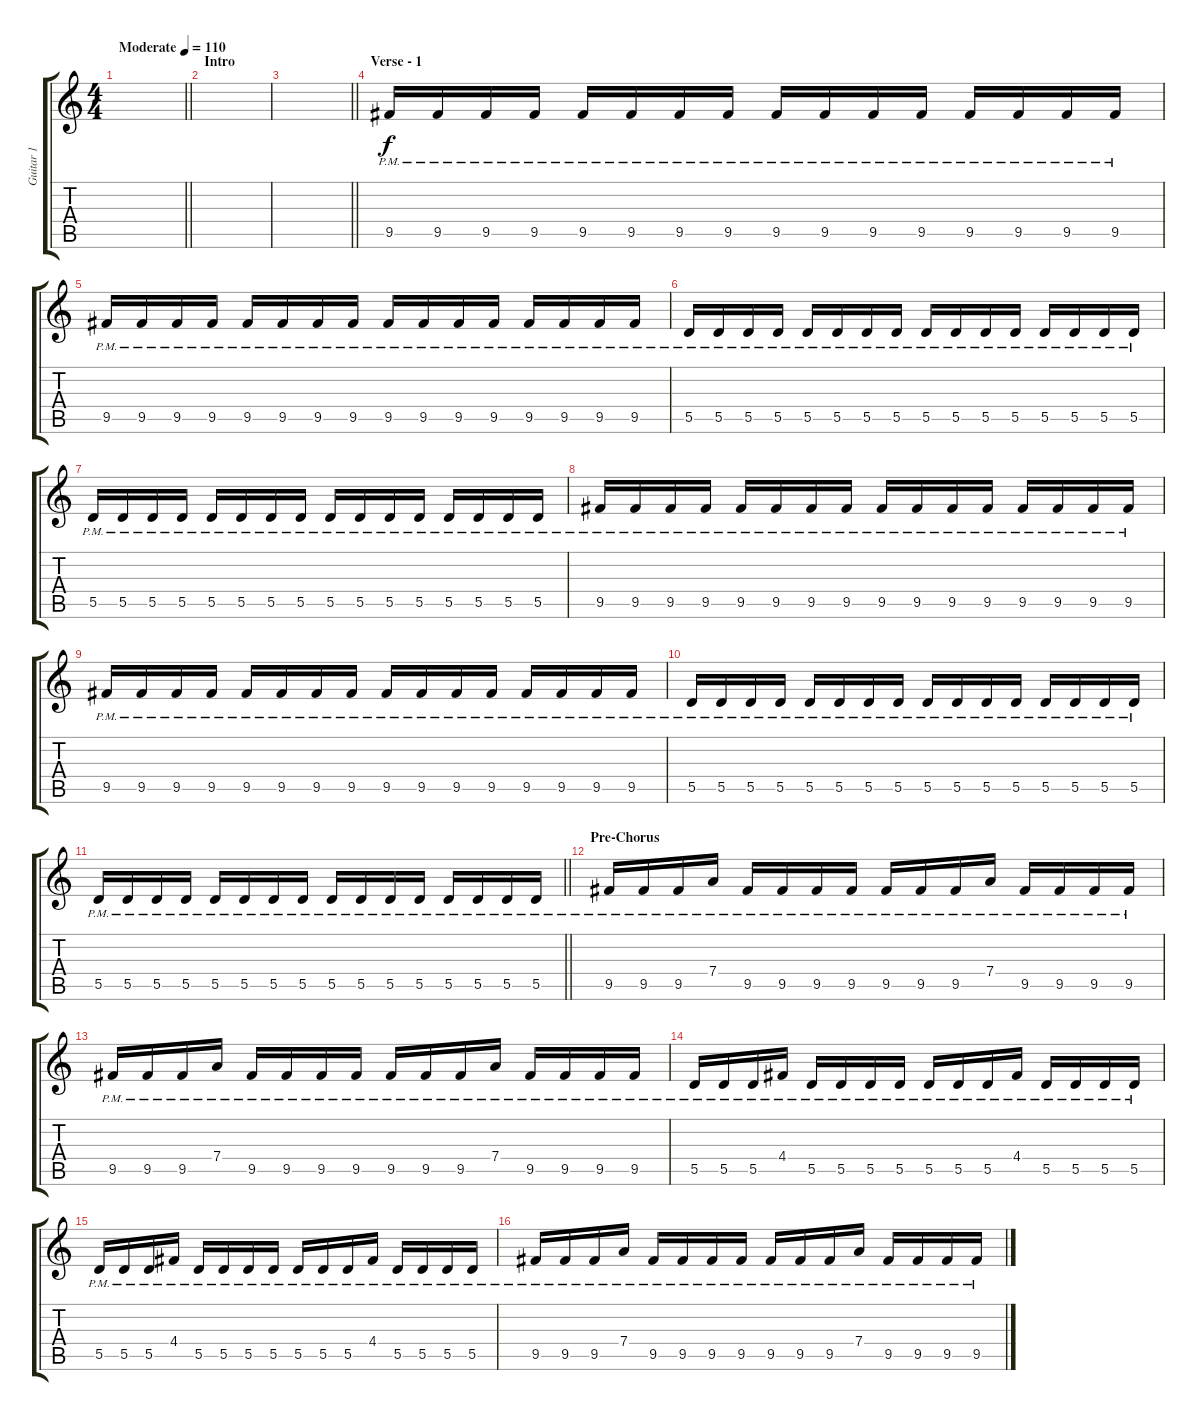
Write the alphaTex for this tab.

\track ("Guitar 1" "Guitar 1") {instrument distortionguitar}
\staff {score tabs}
\tuning (E4 B3 G3 D3 A2 E2) {hide}
\ts (4 4)
\tempo (110 "Moderate")
\clef g2
\barLineRight lightlight
\ks c
|
\section ("" "Intro")
|
\barLineRight lightlight
|
\section ("" "Verse - 1")
9.5{pm}.16 9.5{pm}.16 9.5{pm}.16 9.5{pm}.16 9.5{pm}.16 9.5{pm}.16 9.5{pm}.16 9.5{pm}.16 9.5{pm}.16 9.5{pm}.16 9.5{pm}.16 9.5{pm}.16 9.5{pm}.16 9.5{pm}.16 9.5{pm}.16 9.5{pm}.16 |
9.5{pm}.16 9.5{pm}.16 9.5{pm}.16 9.5{pm}.16 9.5{pm}.16 9.5{pm}.16 9.5{pm}.16 9.5{pm}.16 9.5{pm}.16 9.5{pm}.16 9.5{pm}.16 9.5{pm}.16 9.5{pm}.16 9.5{pm}.16 9.5{pm}.16 9.5{pm}.16 |
5.5{pm}.16 5.5{pm}.16 5.5{pm}.16 5.5{pm}.16 5.5{pm}.16 5.5{pm}.16 5.5{pm}.16 5.5{pm}.16 5.5{pm}.16 5.5{pm}.16 5.5{pm}.16 5.5{pm}.16 5.5{pm}.16 5.5{pm}.16 5.5{pm}.16 5.5{pm}.16 |
5.5{pm}.16 5.5{pm}.16 5.5{pm}.16 5.5{pm}.16 5.5{pm}.16 5.5{pm}.16 5.5{pm}.16 5.5{pm}.16 5.5{pm}.16 5.5{pm}.16 5.5{pm}.16 5.5{pm}.16 5.5{pm}.16 5.5{pm}.16 5.5{pm}.16 5.5{pm}.16 |
9.5{pm}.16 9.5{pm}.16 9.5{pm}.16 9.5{pm}.16 9.5{pm}.16 9.5{pm}.16 9.5{pm}.16 9.5{pm}.16 9.5{pm}.16 9.5{pm}.16 9.5{pm}.16 9.5{pm}.16 9.5{pm}.16 9.5{pm}.16 9.5{pm}.16 9.5{pm}.16 |
9.5{pm}.16 9.5{pm}.16 9.5{pm}.16 9.5{pm}.16 9.5{pm}.16 9.5{pm}.16 9.5{pm}.16 9.5{pm}.16 9.5{pm}.16 9.5{pm}.16 9.5{pm}.16 9.5{pm}.16 9.5{pm}.16 9.5{pm}.16 9.5{pm}.16 9.5{pm}.16 |
5.5{pm}.16 5.5{pm}.16 5.5{pm}.16 5.5{pm}.16 5.5{pm}.16 5.5{pm}.16 5.5{pm}.16 5.5{pm}.16 5.5{pm}.16 5.5{pm}.16 5.5{pm}.16 5.5{pm}.16 5.5{pm}.16 5.5{pm}.16 5.5{pm}.16 5.5{pm}.16 |
\barLineRight lightlight
5.5{pm}.16 5.5{pm}.16 5.5{pm}.16 5.5{pm}.16 5.5{pm}.16 5.5{pm}.16 5.5{pm}.16 5.5{pm}.16 5.5{pm}.16 5.5{pm}.16 5.5{pm}.16 5.5{pm}.16 5.5{pm}.16 5.5{pm}.16 5.5{pm}.16 5.5{pm}.16 |
\section ("" "Pre-Chorus")
9.5{pm}.16 9.5{pm}.16 9.5{pm}.16 7.4{pm}.16 9.5{pm}.16 9.5{pm}.16 9.5{pm}.16 9.5{pm}.16 9.5{pm}.16 9.5{pm}.16 9.5{pm}.16 7.4{pm}.16 9.5{pm}.16 9.5{pm}.16 9.5{pm}.16 9.5{pm}.16 |
9.5{pm}.16 9.5{pm}.16 9.5{pm}.16 7.4{pm}.16 9.5{pm}.16 9.5{pm}.16 9.5{pm}.16 9.5{pm}.16 9.5{pm}.16 9.5{pm}.16 9.5{pm}.16 7.4{pm}.16 9.5{pm}.16 9.5{pm}.16 9.5{pm}.16 9.5{pm}.16 |
5.5{pm}.16 5.5{pm}.16 5.5{pm}.16 4.4{pm}.16 5.5{pm}.16 5.5{pm}.16 5.5{pm}.16 5.5{pm}.16 5.5{pm}.16 5.5{pm}.16 5.5{pm}.16 4.4{pm}.16 5.5{pm}.16 5.5{pm}.16 5.5{pm}.16 5.5{pm}.16 |
5.5{pm}.16 5.5{pm}.16 5.5{pm}.16 4.4{pm}.16 5.5{pm}.16 5.5{pm}.16 5.5{pm}.16 5.5{pm}.16 5.5{pm}.16 5.5{pm}.16 5.5{pm}.16 4.4{pm}.16 5.5{pm}.16 5.5{pm}.16 5.5{pm}.16 5.5{pm}.16 |
9.5{pm}.16 9.5{pm}.16 9.5{pm}.16 7.4{pm}.16 9.5{pm}.16 9.5{pm}.16 9.5{pm}.16 9.5{pm}.16 9.5{pm}.16 9.5{pm}.16 9.5{pm}.16 7.4{pm}.16 9.5{pm}.16 9.5{pm}.16 9.5{pm}.16 9.5{pm}.16
